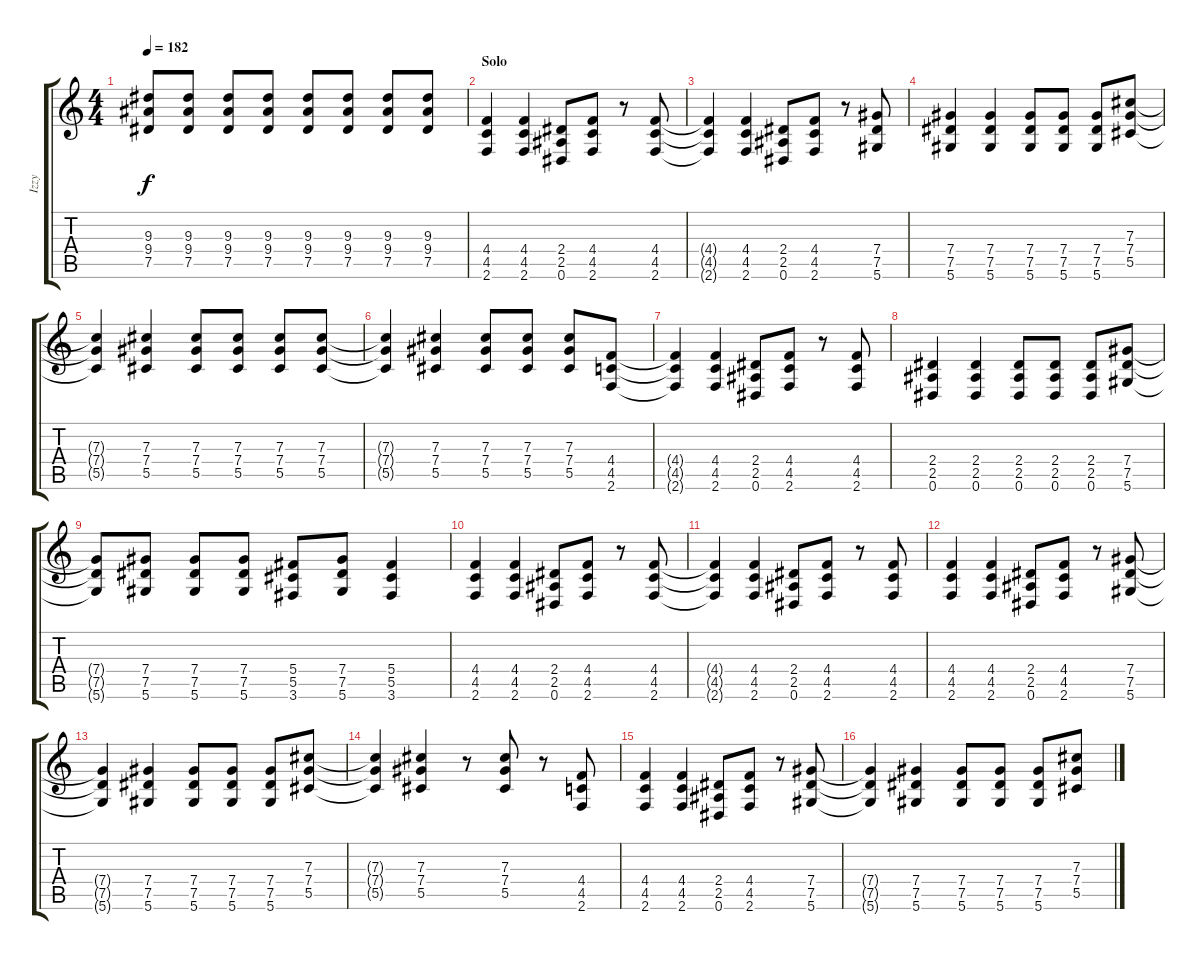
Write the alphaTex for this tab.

\track ("Izzy" "Izzy") {instrument distortionguitar}
\staff {score tabs}
\tuning (Eb4 Bb3 Gb3 Db3 Ab2 Eb2) {hide}
\ts (4 4)
\tempo 182
\clef g2
\ks c
(9.3 9.4 7.5).8{dy f} (9.3 9.4 7.5).8 (9.3 9.4 7.5).8 (9.3 9.4 7.5).8 (9.3 9.4 7.5).8 (9.3 9.4 7.5).8 (9.3 9.4 7.5).8 (9.3 9.4 7.5).8 |
\section ("" "Solo")
(4.4 4.5 2.6).4 (4.4 4.5 2.6).4 (2.4 2.5 0.6).8 (4.4 4.5 2.6).8 r.8 (4.4 4.5 2.6).8 |
(4.4{t} 4.5{t} 2.6{t}).4 (4.4 4.5 2.6).4 (2.4 2.5 0.6).8 (4.4 4.5 2.6).8 r.8 (7.4 7.5 5.6).8 |
(7.4 7.5 5.6).4 (7.4 7.5 5.6).4 (7.4 7.5 5.6).8 (7.4 7.5 5.6).8 (7.4 7.5 5.6).8 (7.3 7.4 5.5).8 |
(7.3{t} 7.4{t} 5.5{t}).4 (7.3 7.4 5.5).4 (7.3 7.4 5.5).8 (7.3 7.4 5.5).8 (7.3 7.4 5.5).8 (7.3 7.4 5.5).8 |
(7.3{t} 7.4{t} 5.5{t}).4 (7.3 7.4 5.5).4 (7.3 7.4 5.5).8 (7.3 7.4 5.5).8 (7.3 7.4 5.5).8 (4.4 4.5 2.6).8 |
(4.4{t} 4.5{t} 2.6{t}).4 (4.4 4.5 2.6).4 (2.4 2.5 0.6).8 (4.4 4.5 2.6).8 r.8 (4.4 4.5 2.6).8 |
(2.4 2.5 0.6).4 (2.4 2.5 0.6).4 (2.4 2.5 0.6).8 (2.4 2.5 0.6).8 (2.4 2.5 0.6).8 (7.4 7.5 5.6).8 |
(7.4{t} 7.5{t} 5.6{t}).8 (7.4 7.5 5.6).8 (7.4 7.5 5.6).8 (7.4 7.5 5.6).8 (5.4 5.5 3.6).8 (7.4 7.5 5.6).8 (5.4 5.5 3.6).4 |
(4.4 4.5 2.6).4 (4.4 4.5 2.6).4 (2.4 2.5 0.6).8 (4.4 4.5 2.6).8 r.8 (4.4 4.5 2.6).8 |
(4.4{t} 4.5{t} 2.6{t}).4 (4.4 4.5 2.6).4 (2.4 2.5 0.6).8 (4.4 4.5 2.6).8 r.8 (4.4 4.5 2.6).8 |
(4.4 4.5 2.6).4 (4.4 4.5 2.6).4 (2.4 2.5 0.6).8 (4.4 4.5 2.6).8 r.8 (7.4 7.5 5.6).8 |
(7.4{t} 7.5{t} 5.6{t}).4 (7.4 7.5 5.6).4 (7.4 7.5 5.6).8 (7.4 7.5 5.6).8 (7.4 7.5 5.6).8 (7.3 7.4 5.5).8 |
(7.3{t} 7.4{t} 5.5{t}).4 (7.3 7.4 5.5).4 r.8 (7.3 7.4 5.5).8 r.8 (4.4 4.5 2.6).8 |
(4.4 4.5 2.6).4 (4.4 4.5 2.6).4 (2.4 2.5 0.6).8 (4.4 4.5 2.6).8 r.8 (7.4 7.5 5.6).8 |
(7.4{t} 7.5{t} 5.6{t}).4 (7.4 7.5 5.6).4 (7.4 7.5 5.6).8 (7.4 7.5 5.6).8 (7.4 7.5 5.6).8 (7.3 7.4 5.5).8
